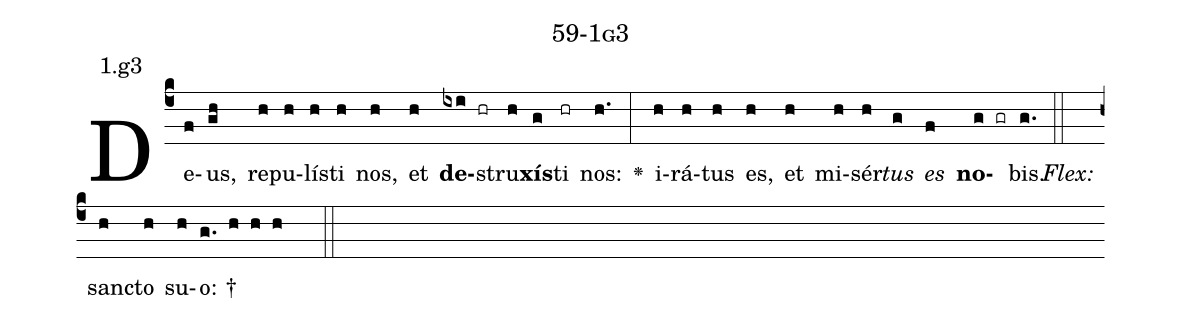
name: 59-1g3;
annotation: 1.g3;
%%
(c4)De(f)us,(gh) re(h)pu(h)lís(h)ti(h) nos,(h) et(h) <b>de</b>(ixi hr)stru(h)<b>xís</b>(g)ti(hr) nos:(h.) <v>\greheightstar</v>(:) i(h)rá(h)tus(h) es,(h) et(h) mi(h)sér(h)<i>tus</i>(g) <i>es</i>(f) <b>no</b>(g gr)bis.(g.) (::)
<i>Flex:</i>()  sanc(h)to(h) su(h)o: †(g. h h h  ::)

%E(h) u(h) o(g) u(f) a(g) e.(g.) (::)
